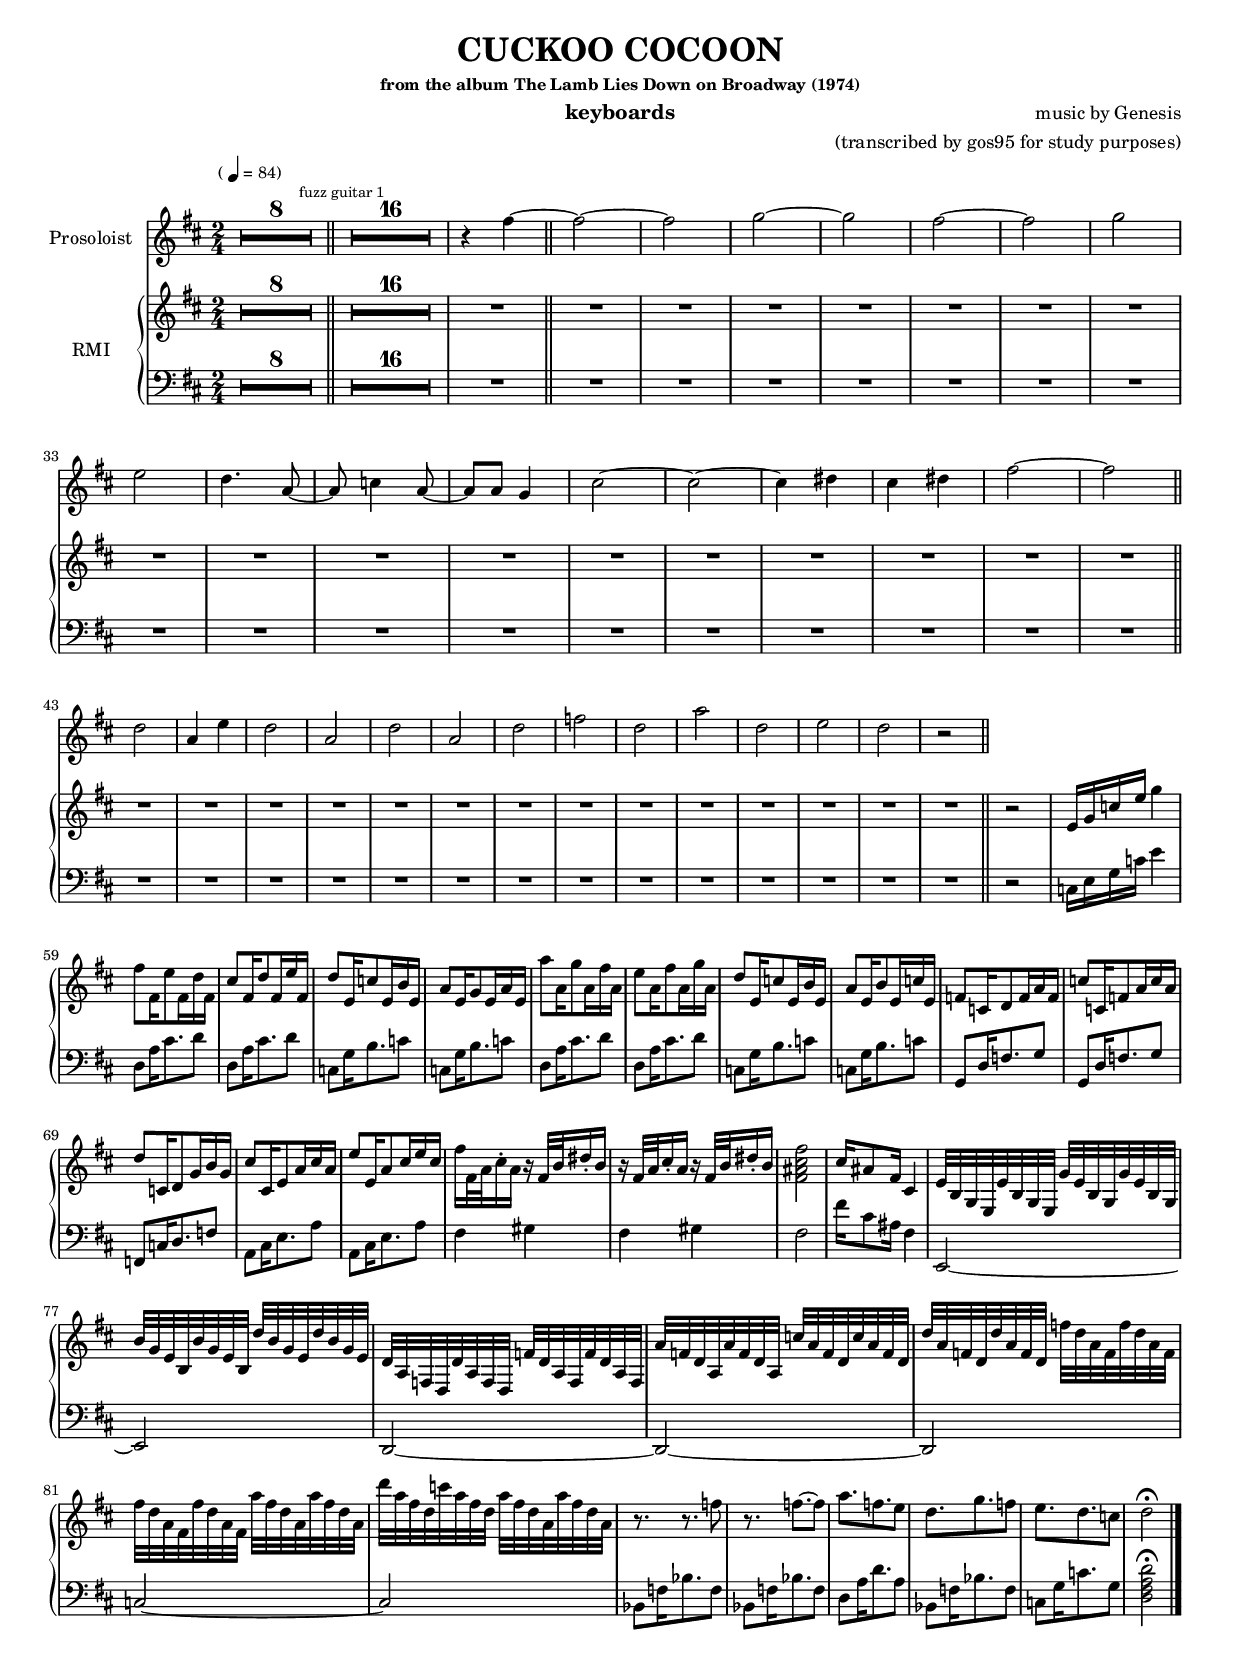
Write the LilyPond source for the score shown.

% ===========================================================================================================
% cuckoo-cocoon.ly
%  _____ _        ___            _       ___ _    _      ___   __ _____ _         ___                 _    
% |_   _| |_  ___| _ ) __ _ _ _ | |__ __/ __(_)__| |___ / _ \ / _|_   _| |_  ___ / __|___ _ _  ___ __(_)___
%   | | | ' \/ -_) _ \/ _` | ' \| / /(_-<__ \ / _` / -_) (_) |  _| | | | ' \/ -_) (_ / -_) ' \/ -_|_-< (_-<
%   |_| |_||_\___|___/\__,_|_||_|_\_\/__/___/_\__,_\___|\___/|_|   |_| |_||_\___|\___\___|_||_\___/__/_/__/
%                                                                                                          
% Copyright (c) 2018 Alessandro Fraschetti (mail: gos95@gommagomma.net)
%
% Permission is hereby granted, free of charge, to any person obtaining a copy
% of this software and associated documentation files (the "Software"), to deal
% in the Software without restriction, including without limitation the rights
% to use, copy, modify, merge, publish, distribute, sublicense, and/or sell
% copies of the Software, and to permit persons to whom the Software is
% furnished to do so, subject to the following conditions:
% 
% The above copyright notice and this permission notice shall be included in all
% copies or substantial portions of the Software.
% 
% THE SOFTWARE IS PROVIDED "AS IS", WITHOUT WARRANTY OF ANY KIND, EXPRESS OR
% IMPLIED, INCLUDING BUT NOT LIMITED TO THE WARRANTIES OF MERCHANTABILITY,
% FITNESS FOR A PARTICULAR PURPOSE AND NONINFRINGEMENT. IN NO EVENT SHALL THE
% AUTHORS OR COPYRIGHT HOLDERS BE LIABLE FOR ANY CLAIM, DAMAGES OR OTHER
% LIABILITY, WHETHER IN AN ACTION OF CONTRACT, TORT OR OTHERWISE, ARISING FROM,
% OUT OF OR IN CONNECTION WITH THE SOFTWARE OR THE USE OR OTHER DEALINGS IN THE
% SOFTWARE.
% ===========================================================================================================


\version "2.12.3"
#(ly:set-option 'delete-intermediate-files #t)
#(set-global-staff-size 16)


% ===========================================================================================================
% ------------------------------------------  S E C T I O N S  ----------------------------------------------
% ===========================================================================================================


% ----------------------------------------------------------------------------
% SOLOIST TEMA
% ----------------------------------------------------------------------------
soloistTema = \relative c'' {
    r4 fis4~
	\bar "||"
    fis2~
	fis2
	g2~
	g2
    fis2~
	fis2
	g2
	e2
	d4.	a8~
	a8 c4 a8~
	a8 a8 g4
	cis2~
	cis2~
	cis4	dis4
	cis4	dis4
	fis2~
	fis2
}
% ----------------------------------------------------------------------------
% SOLOIST PONTE
% ----------------------------------------------------------------------------
soloistPonte = \relative c'' {
    d2
	a4 e'4
	d2
	a2
	d2
	a2
	d2
	f2
	d2
	a'2
	d,2
	e2
	d2
	r2
}
% ----------------------------------------------------------------------------
% RMI TEMA
% ----------------------------------------------------------------------------
rmiRightTema = \relative c' {
    r2											e16 g16 c16 e16			g4
\break
    fis8 fis,16 e'8 fis,16 d'16 fis,16			cis'8 fis,16 d'8 fis,16 e'16 fis,16
	d'8 e,16 c'8 e,16 b'16 e,16					a8 e16 g8 e16 a16 e16
	a'8 a,16 g'8 a,16 fis'16 a,16				e'8 a,16 fis'8 a,16 g'16 a,16
	d8 e,16 c'8 e,16 b'16 e,16					a8 e16 b'8 e,16 c'16 e,16

	f8 c16 d8 f16 a16 f16
	c'8 c,16 f8 a16 c16 a16
	d8 c,16 d8 g16 b16 g16
	cis8 cis,16 e8 a16 cis16 a16
	e'8 e,16 a8 cis16 e16 cis16

	fis16 fis,32 a32 cis16\staccato a16			r16 fis32 b32 dis16\staccato b16
	r16 fis32 a32 cis16\staccato a16			r16 fis32 b32 dis16\staccato b16
	<fis ais cis fis>2
	cis'16 ais8 fis16 cis4
}
rmiLeftTema = \relative c {
    r2											c16 e16 g16 c16			e4
\break
    d,8 a'16 cis8. d8							d,8 a'16 cis8. d8
	c,8 g'16 b8. c8								c,8 g'16 b8. c8
	d,8 a'16 cis8. d8							d,8 a'16 cis8. d8
	c,8 g'16 b8. c8								c,8 g'16 b8. c8

	g,8 d'16 f8. g8
	g,8 d'16 f8. g8
	f,8 c'16 d8. f8
	a,8 cis16 e8. a8
	a,8 cis16 e8. a8

	fis4										gis4
	fis4										gis4
	fis2
	fis'16 cis8 ais16 fis4
}
% ----------------------------------------------------------------------------
% RMI PONTE
% ----------------------------------------------------------------------------
rmiRightPonte = \relative c' {
    e32 b g e		e' b g e			g' e b g			g' e b g
	b' g e b		b' g e b			d' b g e			d' b g e

	d a f d			d' a f d			f' d a f			f' d a f
	a' f d a		a' f d a			c' a f d			c' a f d
    d' a f d		d' a f d			f' d a f			f' d a f

	fis' d a fis	fis' d a fis		a' fis d a			a' fis d a
	d' a fis  d		c' a fis d			a' fis d a			a' fis d a
}
rmiLeftPonte = \relative c {
    e,2~
	e2

	d2~
	d2~
    d2

	c'2~
	c2
}
% ----------------------------------------------------------------------------
% RMI CODA
% ----------------------------------------------------------------------------
rmiRightCoda = \relative c'' {
    r8. r8. f8
	r8. f8.~f8

	a8. f8. e8
	d8. g8. f8
	e8. d8. c8
	d2\fermata
}
rmiLeftCoda = \relative c {
    bes8 f'16 bes8. f8
	bes,8 f'16 bes8. f8

    d8 a'16 d8. a8
	bes,8 f'16 bes8. f8
	c8 g'16 c8. g8
	<d fis a d>2\fermata
}


% ===========================================================================================================
% --------------------------------------------  B U I L D  --------------------------------------------------
% ===========================================================================================================
soloist = {
	\clef violin
	\key d \major
    \time 2/4

	\mark \markup { \tiny { "                         fuzz guitar 1" } }
    \set Score.skipBars = ##t
	\override MultiMeasureRest #'expand-limit = 1

	R2*8		% INTRO
	\bar "||"
	R2*16       % TEMA CANTATO
	\soloistTema
	\bar "||"
	\break
	\soloistPonte
	\bar "||"
%	R2*19		% TEMA CANTATO + RMI
%	R2*13		% PONTE RMI
}
rmiRight = {
	\clef violin
	\key d \major
    \time 2/4

    \set Score.skipBars = ##t
	\override MultiMeasureRest #'expand-limit = 1

	R2*8		% INTRO
	\bar "||"
	R2*17       % TEMA CANTATO
	R2*17       % TEMA CANTATO + SOLOIST
	\bar "||"
	R2*14		% PONTE SOLOIST
	\bar "||"
	\rmiRightTema
	\rmiRightPonte
	\rmiRightCoda

	\bar "|."
}
rmiLeft = {
	\clef bass
	\key d \major
    \time 2/4

    \set Score.skipBars = ##t
	\override MultiMeasureRest #'expand-limit = 1

	R2*8		% INTRO
	\bar "||"
	R2*17       % TEMA CANTATO
	R2*17       % TEMA CANTATO + SOLOIST
	\bar "||"
	R2*14		% PONTE SOLOIST
	\bar "||"
	\rmiLeftTema
	\rmiLeftPonte
	\rmiLeftCoda

	\bar "|."
}


% ===========================================================================================================
% ---------------------------------------------  B O O K  ---------------------------------------------------
% ===========================================================================================================
\book {

    \header {
        title       = \markup {\larger "CUCKOO COCOON"}
        subtitle    = ""
        subsubtitle = "from the album The Lamb Lies Down on Broadway (1974)"
        instrument  = "keyboards"
        composer    = "music by Genesis"
        arranger    = "(transcribed by gos95 for study purposes)"
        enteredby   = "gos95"
        piece       = \markup { \bold "                             " \smaller { (\note #"4"#1 = 84) } }
%		copyright   = "Copyright (c) 2018 Alessandro Fraschetti (mail: gos95@gommagomma.net)"
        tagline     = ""
    }

    \score {
    <<
        \new Staff = "Prosoloist" \with { midiInstrument = #"oboe" }
        <<
            \set Staff.instrumentName = \markup { "Prosoloist" }
            \soloist
        >>
        \new PianoStaff = "RMI" \with {midiInstrument = #"acoustic guitar (nylon)" }
        <<
            \set PianoStaff.instrumentName = "RMI"
            \new Staff = upper \rmiRight
	        \new Staff = lower \rmiLeft
        >>
    >>
    \layout { \context { \override VerticalAlignment #'forced-distance = #8 } }
    \midi { \context { \Score tempoWholesPerMinute = #(ly:make-moment 84 4) } }
    }
}
% ===========================================================================================================
